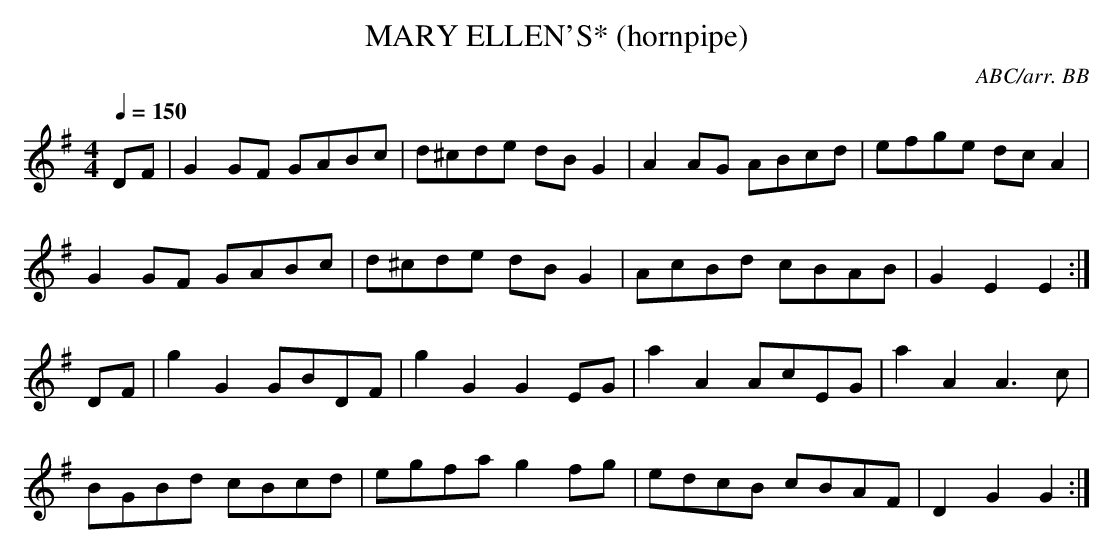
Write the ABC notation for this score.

X:1
T:MARY ELLEN'S* (hornpipe)
C:ABC/arr. BB
L:1/8
Q:1/4=150
M:4/4
K:Em
DF|G2GF GABc|d^cde dBG2|A2AG ABcd|efge dcA2|
G2 GF GABc|d^cde dB G2|AcBd cBAB|G2 E2 E2:|
DF|g2G2 GBDF|g2G2 G2EG|a2A2 AcEG|a2A2 A3c|
BGBd cBcd|egfa g2 fg|edcB cBAF|D2G2G2:|
